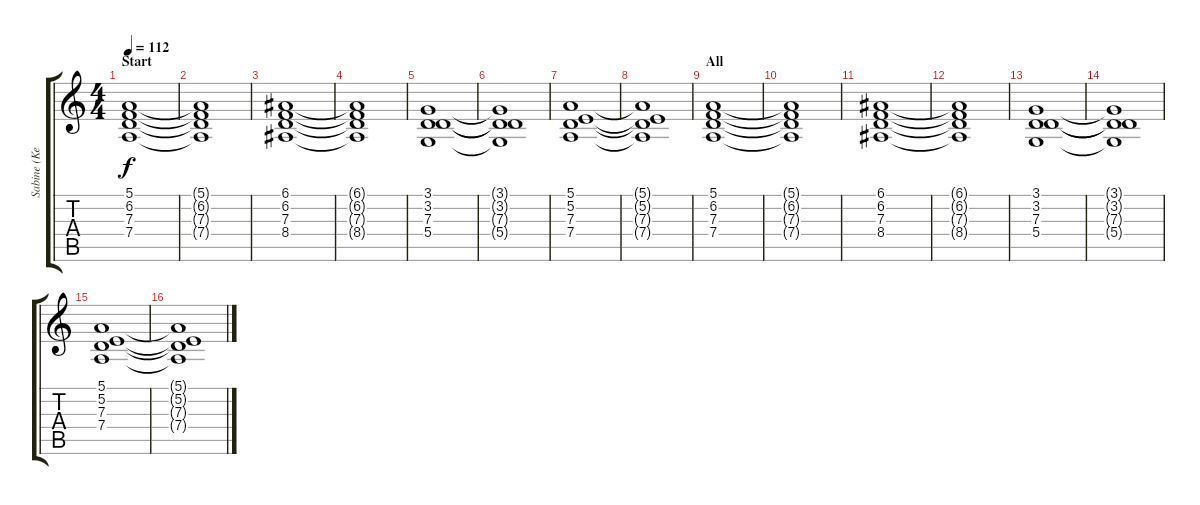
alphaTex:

\track ("Sabine (KeybMid)" "Sabine (Ke") {instrument stringensemble1}
\staff {score tabs}
\tuning (E4 B3 G3 D3 A2 E2) {hide}
\ts (4 4)
\section ("" "Start")
\tempo 112
\clef g2
\ks c
(5.1 6.2 7.3 7.4).1{dy f volume 13 balance 9 instrument pad4choir} |
(5.1{t} 6.2{t} 7.3{t} 7.4{t}).1 |
(6.1 6.2 7.3 8.4).1 |
(6.1{t} 6.2{t} 7.3{t} 8.4{t}).1 |
(3.1 3.2 7.3 5.4).1 |
(3.1{t} 3.2{t} 7.3{t} 5.4{t}).1 |
(5.1 5.2 7.3 7.4).1 |
(5.1{t} 5.2{t} 7.3{t} 7.4{t}).1 |
\section ("" "All")
(5.1 6.2 7.3 7.4).1 |
(5.1{t} 6.2{t} 7.3{t} 7.4{t}).1 |
(6.1 6.2 7.3 8.4).1 |
(6.1{t} 6.2{t} 7.3{t} 8.4{t}).1 |
(3.1 3.2 7.3 5.4).1 |
(3.1{t} 3.2{t} 7.3{t} 5.4{t}).1 |
(5.1 5.2 7.3 7.4).1 |
(5.1{t} 5.2{t} 7.3{t} 7.4{t}).1
